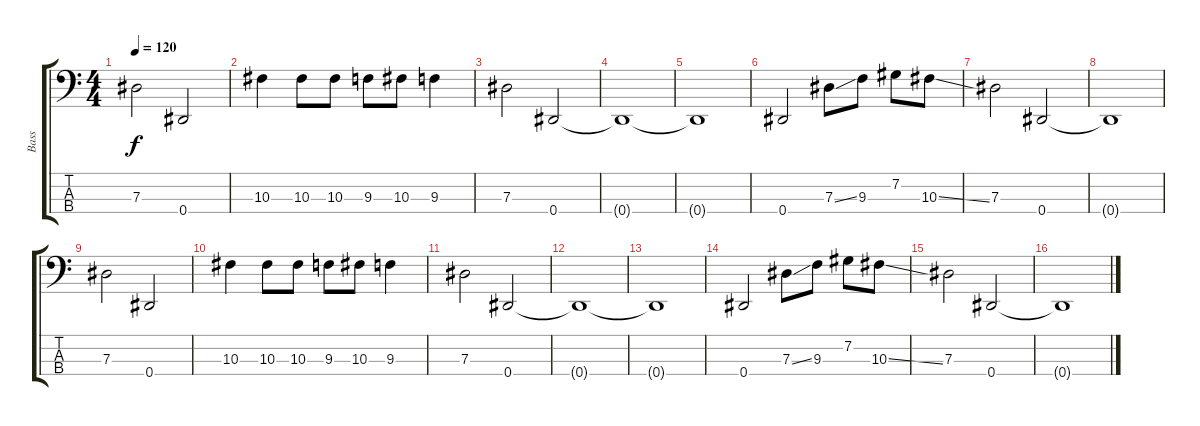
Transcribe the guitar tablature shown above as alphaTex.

\track ("Bass" "Bass") {instrument electricbasspick}
\staff {score tabs}
\tuning (Gb2 Db2 Ab1 Eb1) {hide}
\ts (4 4)
\tempo 120
\clef f4
\ks c
7.3.2{dy f} 0.4.2 |
10.3.4 10.3.8 10.3.8 9.3.8 10.3.8 9.3.4 |
7.3.2 0.4.2 |
0.4{t}.1 |
0.4{t}.1 |
0.4.2 7.3{ss}.8 9.3.8 7.2.8 10.3{ss}.8 |
7.3.2 0.4.2 |
0.4{t}.1 |
7.3.2 0.4.2 |
10.3.4 10.3.8 10.3.8 9.3.8 10.3.8 9.3.4 |
7.3.2 0.4.2 |
0.4{t}.1 |
0.4{t}.1 |
0.4.2 7.3{ss}.8 9.3.8 7.2.8 10.3{ss}.8 |
7.3.2 0.4.2 |
0.4{t}.1
